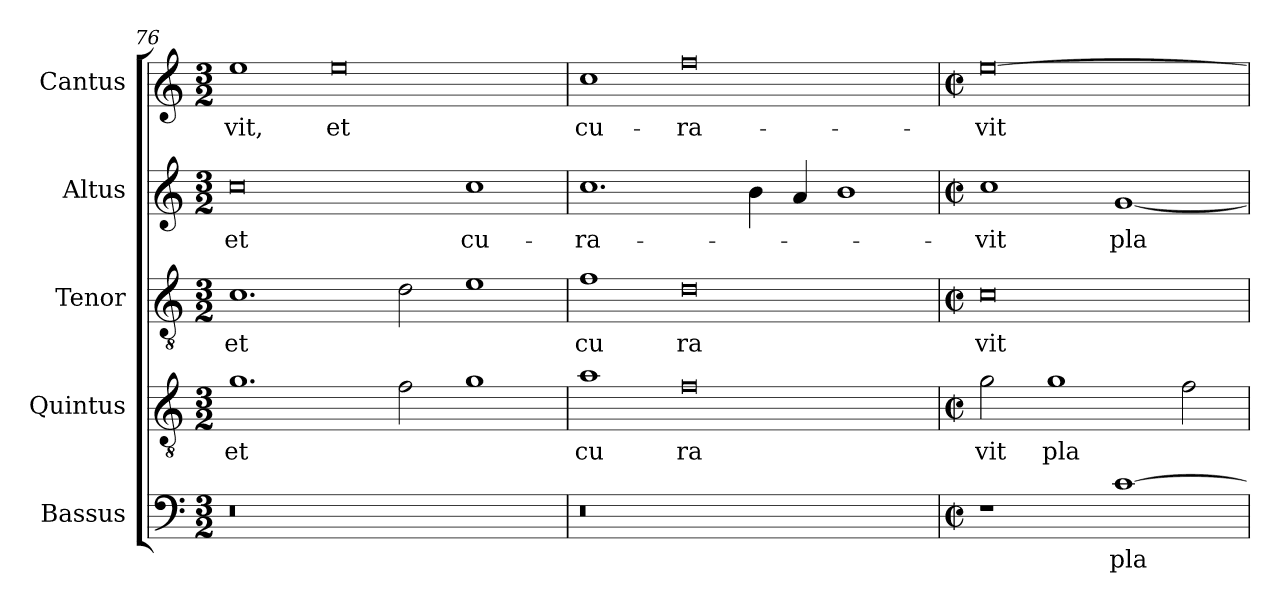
**kern	**text	**kern	**text	**kern	**text	**kern	**text	**kern	**text
*part5	*part5	*part4	*part4	*part3	*part3	*part2	*part2	*part1	*part1
*staff5	*staff5	*staff4	*staff4	*staff3	*staff3	*staff2	*staff2	*staff1	*staff1
*I"Bassus	*	*I"Quintus	*	*I"Tenor	*	*I"Altus	*	*I"Cantus	*
*clefF4	*	*clefGv2	*	*clefGv2	*	*clefG2	*	*clefG2	*
*	*	*	*	*	*	*k[]	*	*	*
*	*	*	*	*	*	*C:	*	*	*
*M3/2	*	*M3/2	*	*M3/2	*	*M3/2	*	*M3/2	*
=76	=76	=76	=76	=76	=76	=76	=76	=76	=76
!	!	!	!LO:LY:b:cj	!	!LO:LY:b:cj	!	!LO:LY:b:cj	!	!LO:LY:b:cj
0.r	.	1.g	et	1.c	et	0cc	et	1ee	-vit,
!	!	!	!	!	!	!	!	!	!LO:LY:b:cj
.	.	.	.	.	.	.	.	0ee	et
.	.	2f\	.	2d\	.	.	.	.	.
!	!	!	!	!	!	!	!LO:LY:b:cj	!	!
.	.	1g	.	1e	.	1cc	cu-	.	.
=77	=77	=77	=77	=77	=77	=77	=77	=77	=77
!	!	!	!LO:LY:b:cj	!	!LO:LY:b:cj	!	!LO:LY:b:cj	!	!LO:LY:b:cj
0.r	.	1a	cu	1f	cu	1.cc	-ra-	1cc	cu-
!	!	!	!LO:LY:b:cj	!	!LO:LY:b:cj	!	!	!	!LO:LY:b:cj
.	.	0f	ra	0d	ra	.	.	0ff	-ra-
.	.	.	.	.	.	4b\	.	.	.
.	.	.	.	.	.	4a/	.	.	.
.	.	.	.	.	.	1b	.	.	.
=78	=78	=78	=78	=78	=78	=78	=78	=78	=78
*M2/2	*	*M2/2	*	*M2/2	*	*M2/2	*	*M2/2	*
*met(c|)	*	*met(c|)	*	*met(c|)	*	*met(c|)	*	*met(c|)	*
!	!	!	!LO:LY:b:cj	!	!LO:LY:b:cj	!	!LO:LY:b:cj	!	!LO:LY:b:cj
1r	.	2g\	vit	0c	vit	1cc	-vit	[>0ee	-vit
!	!	!	!LO:LY:b:cj	!	!	!	!	!	!
.	.	1g	pla	.	.	.	.	.	.
!	!LO:LY:b:cj	!	!	!	!	!	!LO:LY:b:cj	!	!
[>1c	pla	.	.	.	.	[>1g	pla-	.	.
.	.	2f\	.	.	.	.	.	.	.
=	=	=	=	=	=	=	=	=	=
*-	*-	*-	*-	*-	*-	*-	*-	*-	*-
